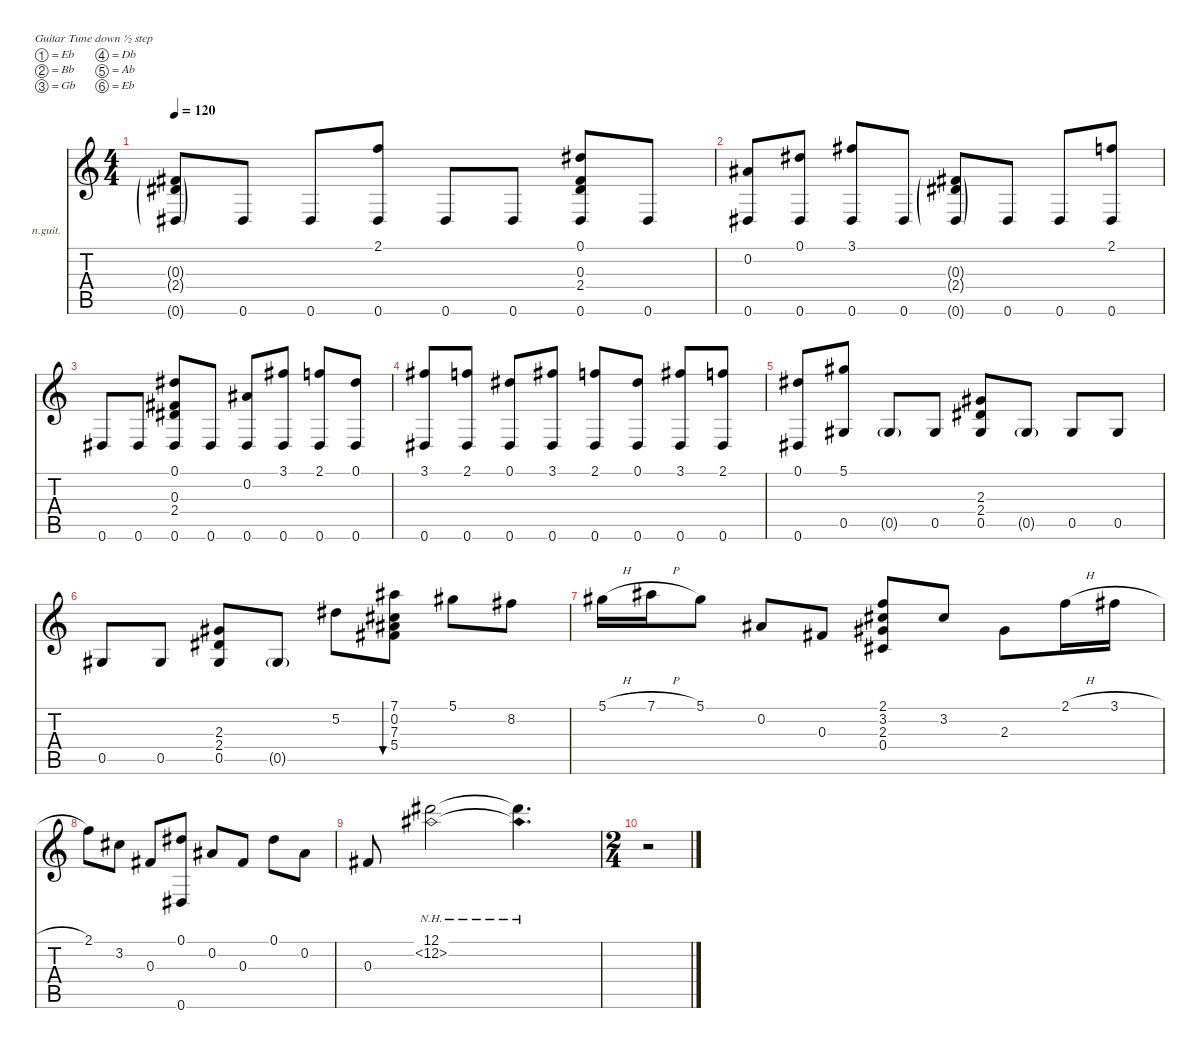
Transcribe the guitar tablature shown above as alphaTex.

\defaultSystemsLayout 4
\hideDynamics
\bracketExtendMode nobrackets
\firstSystemTrackNameOrientation horizontal
\otherSystemsTrackNameOrientation horizontal
\track ("Гитара" "n.guit.") {instrument acousticguitarnylon}
\staff {score tabs}
\tuning (Eb4 Bb3 Gb3 Db3 Ab2 Eb2)
\ts (4 4)
\tempo 120
\clef g2
\ks c
(0.3{g acc #} 2.4{g acc #} 0.6{g acc #}).8{dy f beam Up} 0.6{acc #}.8{dy mf beam Up} 0.6{acc #}.8{beam Up} (2.1 0.6{acc #}).8{beam Up} 0.6{acc #}.8{beam Up} 0.6{acc #}.8{beam Up} (0.1{acc #} 0.3{acc #} 2.4{acc #} 0.6{acc #}).8{beam Up} 0.6{acc #}.8{beam Up} |
(0.2{acc #} 0.6{acc #}).8{beam Up} (0.1{acc #} 0.6{acc #}).8{beam Up} (3.1{acc #} 0.6{acc #}).8{beam Up} 0.6{acc #}.8{beam Up} (0.3{g acc #} 2.4{g acc #} 0.6{g acc #}).8{dy f beam Up} 0.6{acc #}.8{dy mf beam Up} 0.6{acc #}.8{beam Up} (2.1 0.6{acc #}).8{beam Up} |
0.6{acc #}.8{beam Up} 0.6{acc #}.8{beam Up} (0.1{acc #} 0.3{acc #} 2.4{acc #} 0.6{acc #}).8{beam Up} 0.6{acc #}.8{beam Up} (0.2{acc #} 0.6{acc #}).8{beam Up} (3.1{acc #} 0.6{acc #}).8{beam Up} (2.1 0.6{acc #}).8{beam Up} (0.1{acc #} 0.6{acc #}).8{beam Up} |
(3.1{acc #} 0.6{acc #}).8{beam Up} (2.1 0.6{acc #}).8{beam Up} (0.1{acc #} 0.6{acc #}).8{beam Up} (3.1{acc #} 0.6{acc #}).8{beam Up} (2.1 0.6{acc #}).8{beam Up} (0.1{acc #} 0.6{acc #}).8{beam Up} (3.1{acc #} 0.6{acc #}).8{beam Up} (2.1 0.6{acc #}).8{beam Up} |
(0.1{acc #} 0.6{acc #}).8{beam Up} (5.1{acc #} 0.5{acc #}).8{beam Up} 0.5{g acc #}.8{dy f beam Up} 0.5{acc #}.8{dy mf beam Up} (2.3{acc #} 2.4{acc #} 0.5{acc #}).8{beam Up} 0.5{g acc #}.8{dy f beam Up} 0.5{acc #}.8{dy mf beam Up} 0.5{acc #}.8{beam Up} |
0.5{acc #}.8{beam Up} 0.5{acc #}.8{beam Up} (2.3{acc #} 2.4{acc #} 0.5{acc #}).8{beam Up} 0.5{g acc #}.8{dy f beam Up} 5.2{acc #}.8{dy mf beam Down} (7.1{acc #} 0.2{acc #} 7.3{acc #} 5.4{acc #}).8{bu 60 beam Down} 5.1{acc #}.8{beam Down} 8.2{acc #}.8{beam Down} |
5.1{h acc #}.16{dy f beam Down} 7.1{h acc #}.16{beam Down} 5.1{acc #}.8{beam Down} 0.2{acc #}.8{beam Up} 0.3{acc #}.8{beam Up} (2.1 3.2{acc #} 2.3{acc #} 0.4{acc #}).8{beam Up} 3.2{acc #}.8{beam Up} 2.3{acc #}.8{beam Down} 2.1{h}.16{beam Down} 3.1{h acc #}.16{beam Down} |
2.1.8{beam Down} 3.2{acc #}.8{beam Down} 0.3{acc #}.8{beam Up} (0.1{acc #} 0.6{acc #}).8{beam Up} 0.2{acc #}.8{beam Up} 0.3{acc #}.8{beam Up} 0.1{acc #}.8{beam Down} 0.2{acc #}.8{beam Down} |
0.3{acc #}.8{beam Up} (12.1{acc #} 12.2{nh acc #}).2{beam Down} (12.1{t acc #} 12.2{nh t acc #}).4{d beam Down} |
\ts (2 4)
\beaming (8 2 2 2 2)
r.2{beam Down}
